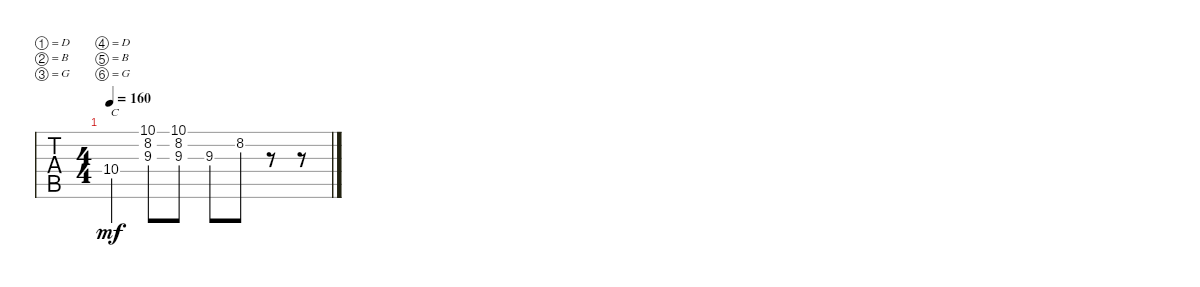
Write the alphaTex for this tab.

\defaultSystemsLayout 4
\bracketExtendMode groupsimilarinstruments
\singleTrackTrackNamePolicy hidden
\multiTrackTrackNamePolicy hidden
\otherSystemsTrackNameOrientation horizontal
\track ("Steel Guitar" "S-Gt") {instrument acousticguitarsteel}
\staff {tabs}
\tuning (D4 B3 G3 D3 B2 G2)
\ts (4 4)
\tempo 160
\clef g2
\ks c
10.4.4{txt "C" dy mf} (10.1 8.2 9.3).8 (10.1 8.2 9.3).8 9.3.8 8.2.8 r.8 r.8
